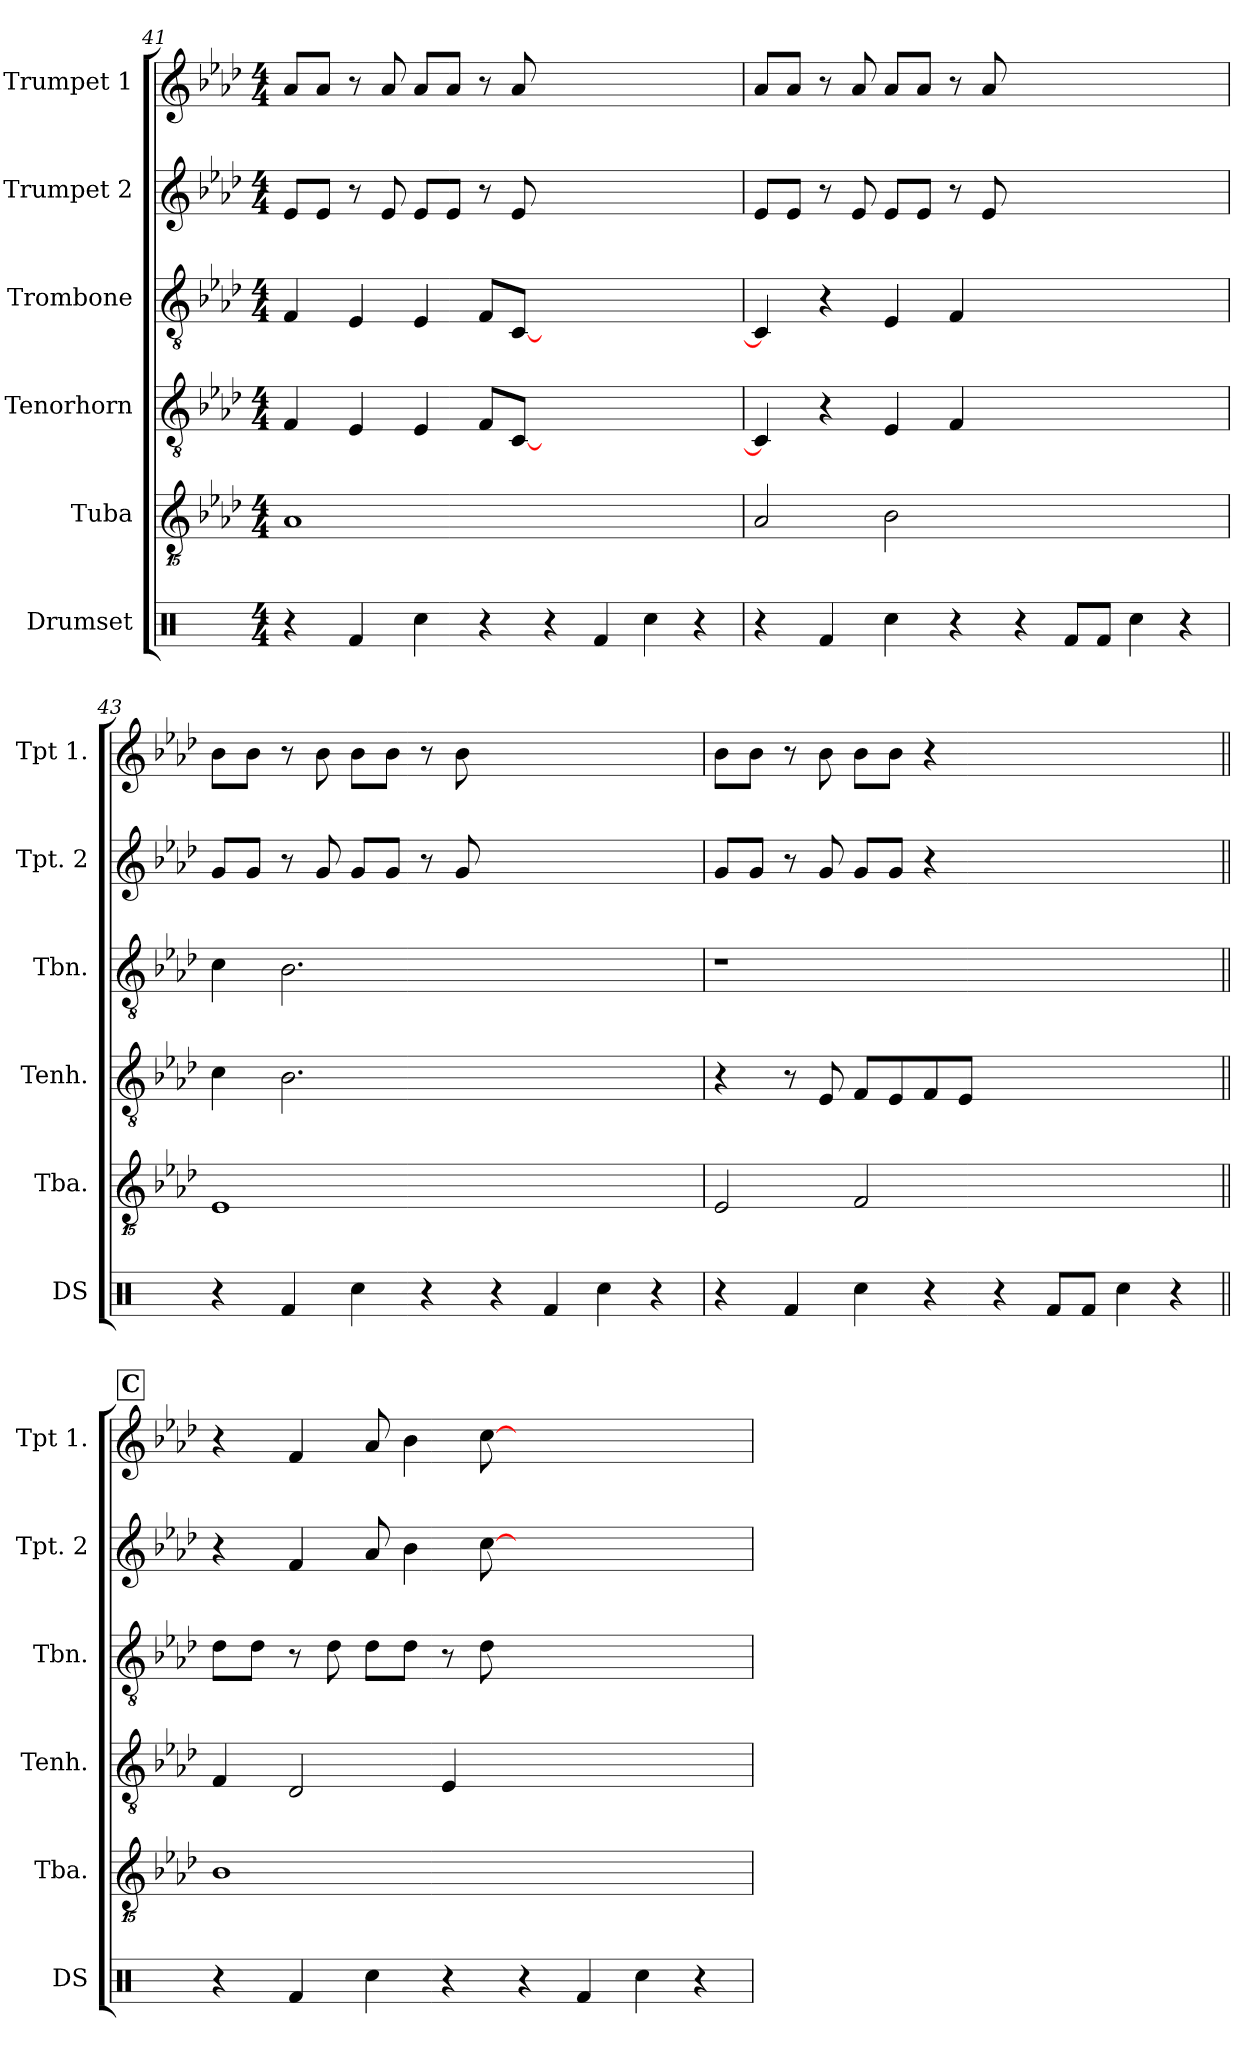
**kern	**kern	**kern	**kern	**kern	**kern
*part6	*part5	*part4	*part3	*part2	*part1
*staff6	*staff5	*staff4	*staff3	*staff2	*staff1
*I"Drumset	*I"Tuba	*I"Tenorhorn	*I"Trombone	*I"Trumpet 2	*I"Trumpet 1
*I'DS	*I'Tba.	*I'Tenh.	*I'Tbn.	*I'Tpt. 2	*I'Tpt 1.
*clefX	*clefGvv2	*clefGv2	*clefGv2	*clefG2	*clefG2
*k[]	*k[b-e-a-d-]	*k[b-e-a-d-]	*k[b-e-a-d-]	*k[b-e-a-d-]	*k[b-e-a-d-]
*M4/4	*M4/4	*M4/4	*M4/4	*M4/4	*M4/4
=41	=41	=41	=41	=41	=41
4r	1AA-	4F	4F	8e-L	8a-L
.	.	.	.	8e-J	8a-J
4Rf	.	4E-	4E-	8r	8r
.	.	.	.	8e-	8a-
4Rcc	.	4E-	4E-	8e-L	8a-L
.	.	.	.	8e-J	8a-J
4r	.	8FL	8FL	8r	8r
.	.	[8CJ	[8CJ	8e-	8a-
4r	1ryy	1ryy	1ryy	1ryy	1ryy
4Rf	.	.	.	.	.
4Rcc	.	.	.	.	.
4r	.	.	.	.	.
=42	=42	=42	=42	=42	=42
4r	2AA-	4C]	4C]	8e-L	8a-L
.	.	.	.	8e-J	8a-J
4Rf	.	4r	4r	8r	8r
.	.	.	.	8e-	8a-
4Rcc	2BB-	4E-	4E-	8e-L	8a-L
.	.	.	.	8e-J	8a-J
4r	.	4F	4F	8r	8r
.	.	.	.	8e-	8a-
4r	1ryy	1ryy	1ryy	1ryy	1ryy
8RfL	.	.	.	.	.
8RfJ	.	.	.	.	.
4Rcc	.	.	.	.	.
4r	.	.	.	.	.
=43	=43	=43	=43	=43	=43
4r	1EE-	4c	4c	8gL	8b-L
.	.	.	.	8gJ	8b-J
4Rf	.	2.B-	2.B-	8r	8r
.	.	.	.	8g	8b-
4Rcc	.	.	.	8gL	8b-L
.	.	.	.	8gJ	8b-J
4r	.	.	.	8r	8r
.	.	.	.	8g	8b-
4r	1ryy	1ryy	1ryy	1ryy	1ryy
4Rf	.	.	.	.	.
4Rcc	.	.	.	.	.
4r	.	.	.	.	.
=44	=44	=44	=44	=44	=44
4r	2EE-	4r	1r	8gL	8b-L
.	.	.	.	8gJ	8b-J
4Rf	.	8r	.	8r	8r
.	.	8E-	.	8g	8b-
4Rcc	2FF	8FL	.	8gL	8b-L
.	.	8E-	.	8gJ	8b-J
4r	.	8F	.	4r	4r
.	.	8E-J	.	.	.
4r	1ryy	1ryy	1ryy	1ryy	1ryy
8RfL	.	.	.	.	.
8RfJ	.	.	.	.	.
4Rcc	.	.	.	.	.
4r	.	.	.	.	.
!!LO:REH:place=s1:a:B:fs=14:t=C
=45||	=45||	=45||	=45||	=45||	=45||
4r	1BB-	4F	8d-L	4r	4r
.	.	.	8d-J	.	.
4Rf	.	2D-	8r	4f	4f
.	.	.	8d-	.	.
4Rcc	.	.	8d-L	8a-	8a-
.	.	.	8d-J	4b-	4b-
4r	.	4E-	8r	.	.
.	.	.	8d-	[8cc	[8cc
4r	1ryy	1ryy	1ryy	1ryy	1ryy
4Rf	.	.	.	.	.
4Rcc	.	.	.	.	.
4r	.	.	.	.	.
=	=	=	=	=	=
*-	*-	*-	*-	*-	*-
